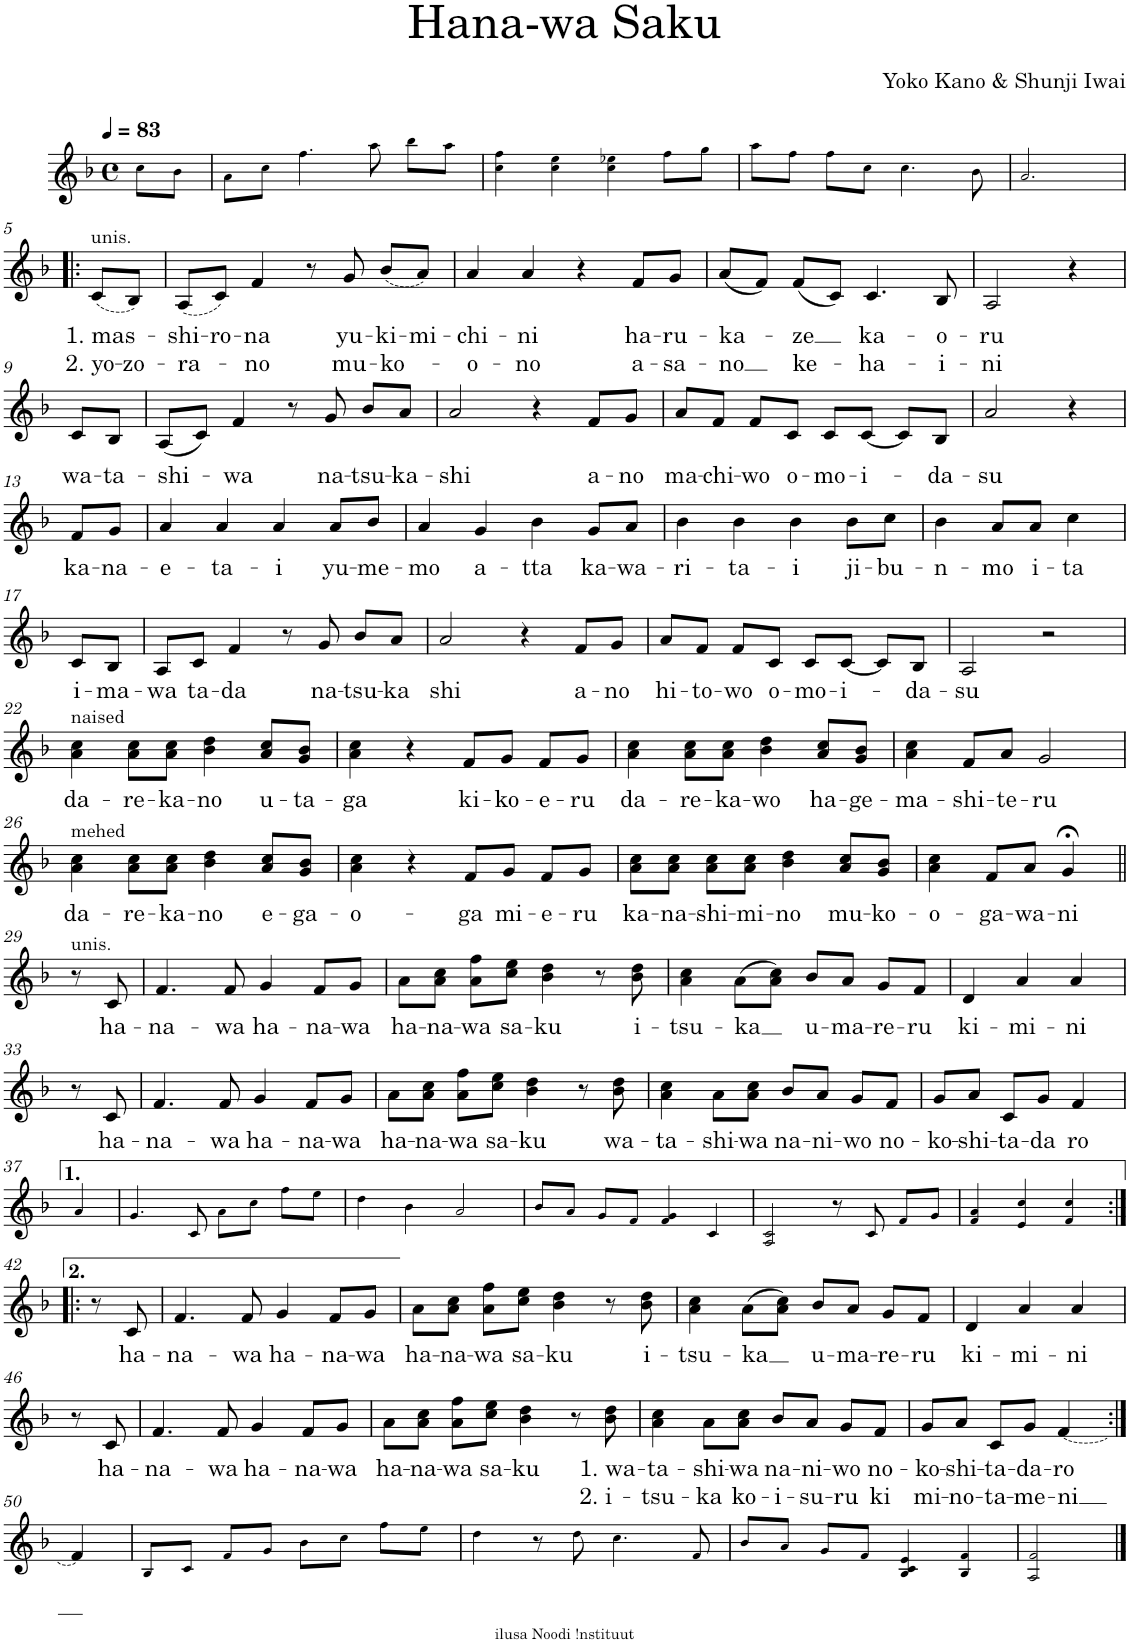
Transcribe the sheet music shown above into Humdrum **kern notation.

**kern	**text	**text
*part1	*part1	*part1
*staff1	*staff1	*staff1
*I"Voice	*	*
*I'Vo.	*	*
*clefG2	*	*
*k[b-]	*	*
*M4/4	*	*
*met(c)	*	*
*MM83	*	*
=1	=1	=1
8cc!\L	.	.
8b-!\J	.	.
=2	=2	=2
8a!\L	.	.
8cc!\J	.	.
4.ff!\	.	.
8aa!\	.	.
8bb-!\L	.	.
8aa!\J	.	.
=3	=3	=3
4cc!\ 4ff!\	.	.
4cc!\ 4ee!\	.	.
4cc!\ 4ee-X!\	.	.
8ff!\L	.	.
8gg!\J	.	.
=4	=4	=4
8aa!\L	.	.
8ff!\J	.	.
8ff!\L	.	.
8cc!\J	.	.
4.cc!\	.	.
8b-!\	.	.
=4X1	=4X1	=4X1
2.a!/	.	.
!!LO:LB:g=z
=5!|:	=5!|:	=5!|:
!LO:TX:a:t=unis.	!	!
!	!LO:LY:b	!LO:LY:b
(8c/L	1. mas-	2. yo-
!	!	!LO:LY:b
8B-/J)	.	-zo-
=6	=6	=6
!	!LO:LY:b	!LO:LY:b
(8A/L	-shi-	-ra-
!	!LO:LY:b	!
8c/J)	-ro-	.
!	!LO:LY:b	!LO:LY:b
4f/	-na	-no
8r	.	.
!	!LO:LY:b	!LO:LY:b
8g/	yu-	mu-
!	!LO:LY:b	!LO:LY:b
(8b-/L	-ki-	-ko-
!	!LO:LY:b	!
8a/J)	-mi-	.
=7	=7	=7
!	!LO:LY:b	!LO:LY:b
4a/	-chi-	-o-
!	!LO:LY:b	!LO:LY:b
4a/	-ni	-no
4r	.	.
!	!LO:LY:b	!LO:LY:b
8f/L	ha-	a-
!	!LO:LY:b	!LO:LY:b
8g/J	-ru-	-sa-
=8	=8	=8
!	!LO:LY:b	!LO:LY:b
(8a/L	-ka-	-no
8f/J)	.	.
!	!LO:LY:b	!LO:LY:b
(8f/L	-ze	ke-
8c/J)	.	.
!	!LO:LY:b	!LO:LY:b
4.c/	ka-	-ha-
!	!LO:LY:b	!LO:LY:b
8B-/	-o-	-i-
=8X2	=8X2	=8X2
!	!LO:LY:b	!LO:LY:b
2A/	-ru	-ni
4r	.	.
!!LO:LB:g=z
=9	=9	=9
!	!LO:LY:b	!
8c/L	wa-	.
!	!LO:LY:b	!
8B-/J	-ta-	.
=10	=10	=10
!	!LO:LY:b	!
(8A/L	-shi-	.
8c/J)	.	.
!	!LO:LY:b	!
4f/	-wa	.
8r	.	.
!	!LO:LY:b	!
8g/	na-	.
!	!LO:LY:b	!
8b-/L	-tsu-	.
!	!LO:LY:b	!
8a/J	-ka-	.
=11	=11	=11
!	!LO:LY:b	!
2a/	-shi	.
4r	.	.
!	!LO:LY:b	!
8f/L	a-	.
!	!LO:LY:b	!
8g/J	-no	.
=12	=12	=12
!	!LO:LY:b	!
8a/L	ma-	.
!	!LO:LY:b	!
8f/J	-chi-	.
!	!LO:LY:b	!
8f/L	-wo	.
!	!LO:LY:b	!
8c/J	o-	.
!	!LO:LY:b	!
8c/L	-mo-	.
!	!LO:LY:b	!
[8c/J	-i-	.
8c/L]	.	.
!	!LO:LY:b	!
8B-/J	-da-	.
=12X3	=12X3	=12X3
!	!LO:LY:b	!
2a/	-su	.
4r	.	.
!!LO:LB:g=z
=13	=13	=13
!	!LO:LY:b	!
8f/L	ka-	.
!	!LO:LY:b	!
8g/J	-na-	.
=14	=14	=14
!	!LO:LY:b	!
4a/	-e-	.
!	!LO:LY:b	!
4a/	-ta-	.
!	!LO:LY:b	!
4a/	-i	.
!	!LO:LY:b	!
8a/L	yu-	.
!	!LO:LY:b	!
8b-/J	-me-	.
=15	=15	=15
!	!LO:LY:b	!
4a/	-mo	.
!	!LO:LY:b	!
4g/	a-	.
!	!LO:LY:b	!
4b-\	-tta	.
!	!LO:LY:b	!
8g/L	ka-	.
!	!LO:LY:b	!
8a/J	-wa-	.
=16	=16	=16
!	!LO:LY:b	!
4b-\	-ri-	.
!	!LO:LY:b	!
4b-\	-ta-	.
!	!LO:LY:b	!
4b-\	-i	.
!	!LO:LY:b	!
8b-\L	ji-	.
!	!LO:LY:b	!
8cc\J	-bu-	.
=16X4	=16X4	=16X4
!	!LO:LY:b	!
4b-\	-n-	.
!	!LO:LY:b	!
8a/L	-mo	.
!	!LO:LY:b	!
8a/J	i-	.
!	!LO:LY:b	!
4cc\	-ta	.
!!LO:LB:g=z
=17	=17	=17
!	!LO:LY:b	!
8c/L	i-	.
!	!LO:LY:b	!
8B-/J	-ma-	.
=18	=18	=18
!	!LO:LY:b	!
8A/L	-wa	.
!	!LO:LY:b	!
8c/J	ta-	.
!	!LO:LY:b	!
4f/	-da	.
8r	.	.
!	!LO:LY:b	!
8g/	na-	.
!	!LO:LY:b	!
8b-/L	-tsu-	.
!	!LO:LY:b	!
8a/J	-ka	.
=19	=19	=19
!	!LO:LY:b	!
2a/	shi	.
4r	.	.
!	!LO:LY:b	!
8f/L	a-	.
!	!LO:LY:b	!
8g/J	-no	.
=20	=20	=20
!	!LO:LY:b	!
8a/L	hi-	.
!	!LO:LY:b	!
8f/J	-to-	.
!	!LO:LY:b	!
8f/L	-wo	.
!	!LO:LY:b	!
8c/J	o-	.
!	!LO:LY:b	!
8c/L	-mo-	.
!	!LO:LY:b	!
[8c/J	-i-	.
8c/L]	.	.
!	!LO:LY:b	!
8B-/J	-da-	.
=21	=21	=21
!	!LO:LY:b	!
2A/	-su	.
2r	.	.
!!LO:LB:g=z
=22	=22	=22
!LO:TX:a:t=naised	!	!
!	!LO:LY:b	!
4a\ 4cc\	da-	.
!	!LO:LY:b	!
8a\ 8cc\L	-re-	.
!	!LO:LY:b	!
8a\ 8cc\J	-ka-	.
!	!LO:LY:b	!
4b-\ 4dd\	-no	.
!	!LO:LY:b	!
8a/ 8cc/L	u-	.
!	!LO:LY:b	!
8g/ 8b-/J	-ta-	.
=23	=23	=23
!	!LO:LY:b	!
4a\ 4cc\	-ga	.
4r	.	.
!	!LO:LY:b	!
8f/L	ki-	.
!	!LO:LY:b	!
8g/J	-ko-	.
!	!LO:LY:b	!
8f/L	-e-	.
!	!LO:LY:b	!
8g/J	-ru	.
=24	=24	=24
!	!LO:LY:b	!
4a\ 4cc\	da-	.
!	!LO:LY:b	!
8a\ 8cc\L	-re-	.
!	!LO:LY:b	!
8a\ 8cc\J	-ka-	.
!	!LO:LY:b	!
4b-\ 4dd\	-wo	.
!	!LO:LY:b	!
8a/ 8cc/L	ha-	.
!	!LO:LY:b	!
8g/ 8b-/J	-ge-	.
=25	=25	=25
!	!LO:LY:b	!
4a\ 4cc\	-ma-	.
!	!LO:LY:b	!
8f/L	-shi-	.
!	!LO:LY:b	!
8a/J	-te-	.
!	!LO:LY:b	!
2g/	-ru	.
!!LO:LB:g=z
=26	=26	=26
!LO:TX:a:t=mehed	!	!
!	!LO:LY:b	!
4a\ 4cc\	da-	.
!	!LO:LY:b	!
8a\ 8cc\L	-re-	.
!	!LO:LY:b	!
8a\ 8cc\J	-ka-	.
!	!LO:LY:b	!
4b-\ 4dd\	-no	.
!	!LO:LY:b	!
8a/ 8cc/L	e-	.
!	!LO:LY:b	!
8g/ 8b-/J	-ga-	.
=27	=27	=27
!	!LO:LY:b	!
4a\ 4cc\	-o-	.
4r	.	.
!	!LO:LY:b	!
8f/L	-ga	.
!	!LO:LY:b	!
8g/J	mi-	.
!	!LO:LY:b	!
8f/L	-e-	.
!	!LO:LY:b	!
8g/J	-ru	.
=28	=28	=28
!	!LO:LY:b	!
8a\ 8cc\L	ka-	.
!	!LO:LY:b	!
8a\ 8cc\J	-na-	.
!	!LO:LY:b	!
8a\ 8cc\L	-shi-	.
!	!LO:LY:b	!
8a\ 8cc\J	-mi-	.
!	!LO:LY:b	!
4b-\ 4dd\	-no	.
!	!LO:LY:b	!
8a/ 8cc/L	mu-	.
!	!LO:LY:b	!
8g/ 8b-/J	-ko-	.
=28X5	=28X5	=28X5
!	!LO:LY:b	!
4a\ 4cc\	-o-	.
!	!LO:LY:b	!
8f/L	-ga-	.
!	!LO:LY:b	!
8a/J	-wa-	.
!	!LO:LY:b	!
4g;</	-ni	.
!!LO:LB:g=z
=29||	=29||	=29||
!LO:TX:a:t=unis.	!	!
8r	.	.
!	!LO:LY:b	!
8c/	ha-	.
=30	=30	=30
!	!LO:LY:b	!
4.f/	-na-	.
!	!LO:LY:b	!
8f/	-wa	.
!	!LO:LY:b	!
4g/	ha-	.
!	!LO:LY:b	!
8f/L	-na-	.
!	!LO:LY:b	!
8g/J	-wa	.
=31	=31	=31
!	!LO:LY:b	!
8a\L	ha-	.
!	!LO:LY:b	!
8a\ 8cc\J	-na-	.
!	!LO:LY:b	!
8a\ 8ff\L	-wa	.
!	!LO:LY:b	!
8cc\ 8ee\J	sa-	.
!	!LO:LY:b	!
4b-\ 4dd\	-ku	.
8r	.	.
!	!LO:LY:b	!
8b-\ 8dd\	i-	.
=32	=32	=32
!	!LO:LY:b	!
4a\ 4cc\	-tsu-	.
!	!LO:LY:b	!
(8a\L	-ka	.
8a\ 8cc\J)	.	.
!	!LO:LY:b	!
8b-/L	u-	.
!	!LO:LY:b	!
8a/J	-ma-	.
!	!LO:LY:b	!
8g/L	-re-	.
!	!LO:LY:b	!
8f/J	-ru	.
=32X6	=32X6	=32X6
!	!LO:LY:b	!
4d/	ki-	.
!	!LO:LY:b	!
4a/	-mi-	.
!	!LO:LY:b	!
4a/	-ni	.
!!LO:LB:g=z
=33	=33	=33
8r	.	.
!	!LO:LY:b	!
8c/	ha-	.
=34	=34	=34
!	!LO:LY:b	!
4.f/	-na-	.
!	!LO:LY:b	!
8f/	-wa	.
!	!LO:LY:b	!
4g/	ha-	.
!	!LO:LY:b	!
8f/L	-na-	.
!	!LO:LY:b	!
8g/J	-wa	.
=35	=35	=35
!	!LO:LY:b	!
8a\L	ha-	.
!	!LO:LY:b	!
8a\ 8cc\J	-na-	.
!	!LO:LY:b	!
8a\ 8ff\L	-wa	.
!	!LO:LY:b	!
8cc\ 8ee\J	sa-	.
!	!LO:LY:b	!
4b-\ 4dd\	-ku	.
8r	.	.
!	!LO:LY:b	!
8b-\ 8dd\	wa-	.
=36	=36	=36
!	!LO:LY:b	!
4a\ 4cc\	-ta-	.
!	!LO:LY:b	!
8a\L	-shi-	.
!	!LO:LY:b	!
8a\ 8cc\J	-wa	.
!	!LO:LY:b	!
8b-/L	na-	.
!	!LO:LY:b	!
8a/J	-ni-	.
!	!LO:LY:b	!
8g/L	-wo	.
!	!LO:LY:b	!
8f/J	no-	.
=36X7	=36X7	=36X7
!	!LO:LY:b	!
8g/L	-ko-	.
!	!LO:LY:b	!
8a/J	-shi-	.
!	!LO:LY:b	!
8c/L	-ta-	.
!	!LO:LY:b	!
8g/J	-da	.
!	!LO:LY:b	!
4f/	-ro	.
!!LO:LB:g=z
=37	=37	=37
4a!/	.	.
=38	=38	=38
4.g!/	.	.
8c!/	.	.
8a!\L	.	.
8cc!\J	.	.
8ff!\L	.	.
8ee!\J	.	.
=39	=39	=39
4dd!\	.	.
4b-!\	.	.
2a!/	.	.
=40	=40	=40
8b-!/L	.	.
8a!/J	.	.
8g!/L	.	.
8f!/J	.	.
4f!/ 4g!/	.	.
4c!/	.	.
=41	=41	=41
2A!/ 2c!/	.	.
8r	.	.
8c!/	.	.
8f!/L	.	.
8g!/J	.	.
=41X8	=41X8	=41X8
4f!/ 4a!/	.	.
4e!/ 4cc!/	.	.
4f!/ 4cc!/	.	.
!!LO:LB:g=z
=42:|!|:	=42:|!|:	=42:|!|:
8r	.	.
!	!LO:LY:b	!
8c/	ha-	.
=43	=43	=43
!	!LO:LY:b	!
4.f/	-na-	.
!	!LO:LY:b	!
8f/	-wa	.
!	!LO:LY:b	!
4g/	ha-	.
!	!LO:LY:b	!
8f/L	-na-	.
!	!LO:LY:b	!
8g/J	-wa	.
=44	=44	=44
!	!LO:LY:b	!
8a\L	ha-	.
!	!LO:LY:b	!
8a\ 8cc\J	-na-	.
!	!LO:LY:b	!
8a\ 8ff\L	-wa	.
!	!LO:LY:b	!
8cc\ 8ee\J	sa-	.
!	!LO:LY:b	!
4b-\ 4dd\	-ku	.
8r	.	.
!	!LO:LY:b	!
8b-\ 8dd\	i-	.
=45	=45	=45
!	!LO:LY:b	!
4a\ 4cc\	-tsu-	.
!	!LO:LY:b	!
(8a\L	-ka	.
8a\ 8cc\J)	.	.
!	!LO:LY:b	!
8b-/L	u-	.
!	!LO:LY:b	!
8a/J	-ma-	.
!	!LO:LY:b	!
8g/L	-re-	.
!	!LO:LY:b	!
8f/J	-ru	.
=45X9	=45X9	=45X9
!	!LO:LY:b	!
4d/	ki-	.
!	!LO:LY:b	!
4a/	-mi-	.
!	!LO:LY:b	!
4a/	-ni	.
!!LO:LB:g=z
=46	=46	=46
8r	.	.
!	!LO:LY:b	!
8c/	ha-	.
=47	=47	=47
!	!LO:LY:b	!
4.f/	-na-	.
!	!LO:LY:b	!
8f/	-wa	.
!	!LO:LY:b	!
4g/	ha-	.
!	!LO:LY:b	!
8f/L	-na-	.
!	!LO:LY:b	!
8g/J	-wa	.
=48	=48	=48
!	!LO:LY:b	!
8a\L	ha-	.
!	!LO:LY:b	!
8a\ 8cc\J	-na-	.
!	!LO:LY:b	!
8a\ 8ff\L	-wa	.
!	!LO:LY:b	!
8cc\ 8ee\J	sa-	.
!	!LO:LY:b	!
4b-\ 4dd\	-ku	.
8r	.	.
!	!LO:LY:b	!LO:LY:b
8b-\ 8dd\	1. wa-	2. i-
=49	=49	=49
!	!LO:LY:b	!LO:LY:b
4a\ 4cc\	-ta-	-tsu-
!	!LO:LY:b	!LO:LY:b
8a\L	-shi-	-ka
!	!LO:LY:b	!LO:LY:b
8a\ 8cc\J	-wa	ko-
!	!LO:LY:b	!LO:LY:b
8b-/L	na-	-i-
!	!LO:LY:b	!LO:LY:b
8a/J	-ni-	-su-
!	!LO:LY:b	!LO:LY:b
8g/L	-wo	-ru
!	!LO:LY:b	!LO:LY:b
8f/J	no-	ki
=49X10	=49X10	=49X10
!	!LO:LY:b	!LO:LY:b
8g/L	-ko-	mi-
!	!LO:LY:b	!LO:LY:b
8a/J	-shi-	-no-
!	!LO:LY:b	!LO:LY:b
8c/L	-ta-	-ta-
!	!LO:LY:b	!LO:LY:b
8g/J	-da-	-me-
!LO:T:dash	!LO:LY:b	!LO:LY:b
[4f/	-ro	-ni
!!LO:LB:g=z
=50:|!	=50:|!	=50:|!
4f/]	.	.
=51	=51	=51
8B-!/L	.	.
8c!/J	.	.
8f!/L	.	.
8g!/J	.	.
8b-!\L	.	.
8cc!\J	.	.
8ff!\L	.	.
8ee!\J	.	.
=52	=52	=52
4dd!\	.	.
8r	.	.
8dd!\	.	.
4.cc!\	.	.
8f!/	.	.
=53	=53	=53
8b-!/L	.	.
8a!/J	.	.
8g!/L	.	.
8f!/J	.	.
4B-!/ 4c!/ 4e!/	.	.
4B-!/ 4f!/	.	.
=54	=54	=54
2A!/ 2f!/	.	.
==	==	==
*-	*-	*-
